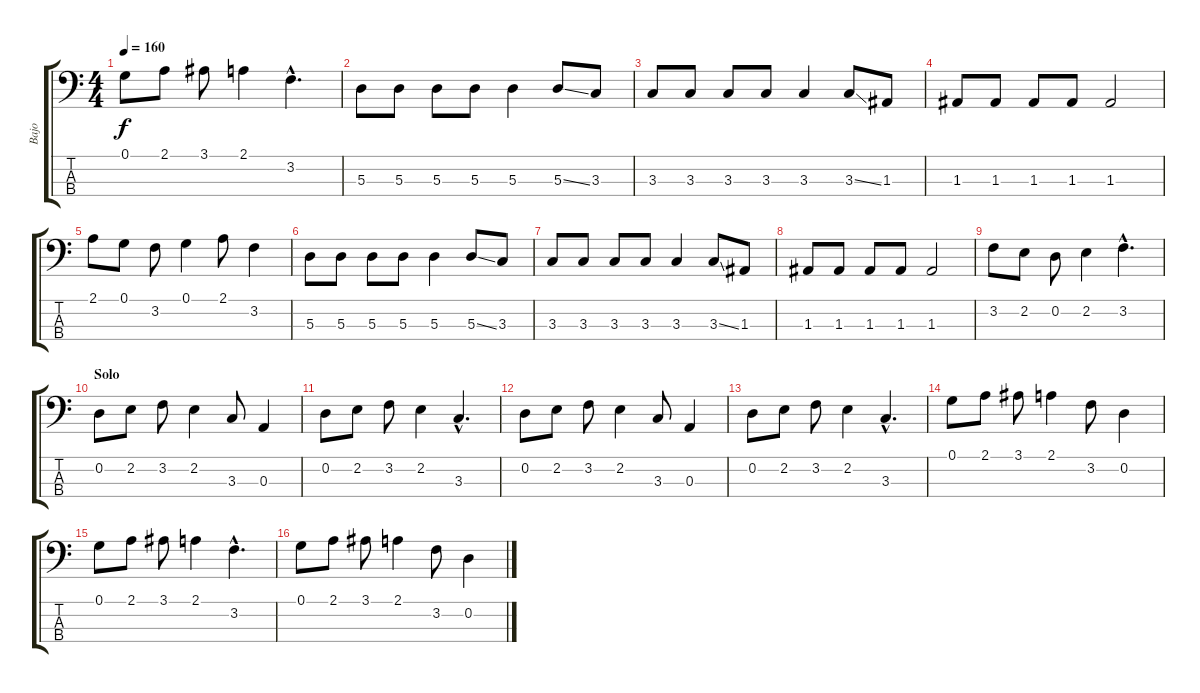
\track ("Bajo" "Bajo") {instrument electricbassfinger}
\staff {score tabs}
\tuning (G2 D2 A1 E1) {hide}
\ts (4 4)
\tempo 160
\clef f4
\ks c
0.1.8{dy f} 2.1.8 3.1.8 2.1.4 3.2{hac}.4{d} |
5.3.8 5.3.8 5.3.8 5.3.8 5.3.4 5.3{ss}.8 3.3.8 |
3.3.8 3.3.8 3.3.8 3.3.8 3.3.4 3.3{ss}.8 1.3.8 |
1.3.8 1.3.8 1.3.8 1.3.8 1.3.2 |
2.1.8 0.1.8 3.2.8 0.1.4 2.1.8 3.2.4 |
5.3.8 5.3.8 5.3.8 5.3.8 5.3.4 5.3{ss}.8 3.3.8 |
3.3.8 3.3.8 3.3.8 3.3.8 3.3.4 3.3{ss}.8 1.3.8 |
1.3.8 1.3.8 1.3.8 1.3.8 1.3.2 |
3.2.8 2.2.8 0.2.8 2.2.4 3.2{hac}.4{d} |
\section ("" "Solo")
0.2.8 2.2.8 3.2.8 2.2.4 3.3.8 0.3.4 |
0.2.8 2.2.8 3.2.8 2.2.4 3.3{hac}.4{d} |
0.2.8 2.2.8 3.2.8 2.2.4 3.3.8 0.3.4 |
0.2.8 2.2.8 3.2.8 2.2.4 3.3{hac}.4{d} |
0.1.8 2.1.8 3.1.8 2.1.4 3.2.8 0.2.4 |
0.1.8 2.1.8 3.1.8 2.1.4 3.2{hac}.4{d} |
0.1.8 2.1.8 3.1.8 2.1.4 3.2.8 0.2.4
